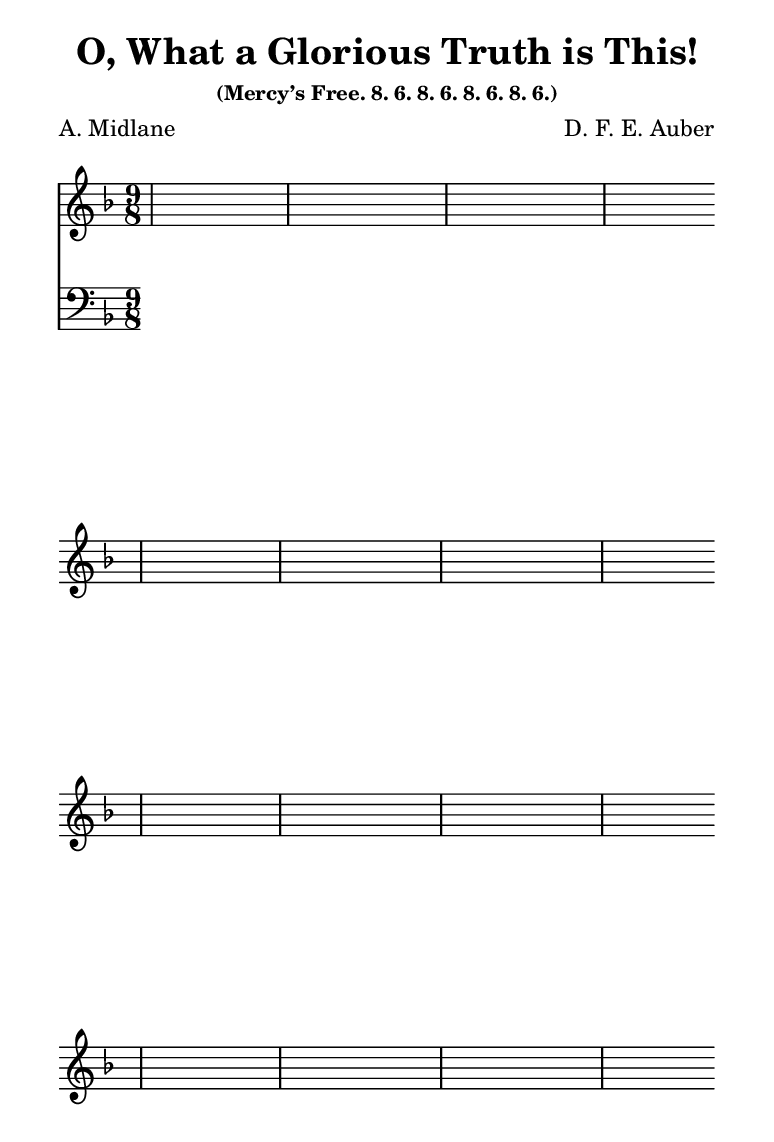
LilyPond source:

\include "common/global.ily"
\paper {
  \include "common/paper.ily"
}

\header{
  title = "O, What a Glorious Truth is This!"
  subsubtitle = "(Mercy’s Free. 8. 6. 8. 6. 8. 6. 8. 6.)"
  %meter = "8.6.8.6.8.6.8.6."
  poet = "A. Midlane"
  composer = "D. F. E. Auber"
  %copyright = ""
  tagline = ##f
}

% TODO pull this out into a common file (at least EOG003 and EOG005 use the same tune)
patternOne   = { c4( c8) | c4 c8 c4 c8 c8[ c8] c8 | c4.( c4.) c8[ c8] c8 | c4.( c4.) c4 c8 | c4. ~ c4. }
patternTwo   = { c4. | c4 c8 c4 c8 c4 c8 | c4. ~ c4. c4. | c4 c8 c4 c8 c4 c8 | c4. ~ c4. }
% TODO This is how it's expressed in the original, but the slur messes up timing
%patternTwo   = { c4. | c4( c8) c4 c8 c4 c8 | c4. ~ c4. c4. | c4 c8 c4 c8 c4 c8 | c4. ~ c4. }
patternThree = { c4. | c4 c8 c4 c8 c4 c8 | c4. c4. c4 c8 | c4. ~ c4. c4 c8 | c4. ~ c4. }
patternFour  = { c4( c8) | c4 c8 c4 c8 c8[ c8] c8 | c4.( c4.) c8[ c8] c8 | c4.( c4.) c4 c8 | c4. ~ c4. }
patternFive  = { c4. | c4 c8 c4 c8 c4 c8 | c4.( c4.) c4 c8 | c4. ~ c4. c4 c8 | c4. ~ c4. }

notesSoprano = {
\relative c' {

    \changePitch \patternOne  { c' bes | a a a a a bes c | d c c bes a | g bes a g | f f }
    \changePitch \patternOne  { c' bes | a a a a a bes c | d c c bes a | g bes a g | f f }
    \changePitch \patternTwo  { c' | c bes g d' d c | a a c | c bes g d' d c | a a }
    \changePitch \patternFour { c bes | a a a a a bes c | d c c bes a | g bes a g | f f }
\bar "|."

}
}

notesAlto = {
\relative e' {

    \changePitch \patternOne  { a g | f f f f f g a | bes f a g f | e g f e | f f }
    \changePitch \patternOne  { a g | f f f f f g a | bes f a g f | e g f e | f f }
    \changePitch \patternTwo  { f | e g e e f f | f f f | e g e e f f | f f }
    \changePitch \patternFour { a g | f f f f f g a | bes f a g f | e g f e | f f }

}
}

notesTenor = {
\relative a {

    \changePitch \patternThree { c | c c c c c c | bes a c c | c c c bes | a a }
    \changePitch \patternThree { c | c c c c c c | bes a c c | c c c bes | a a }
    \changePitch \patternTwo   { a | g c c bes bes a | c c a | g c c bes bes a | c c }
    \changePitch \patternFive  { c | c c c c c c | bes a c c | c c c bes | a a }

}
}

notesBass = {
\relative a {

    \changePitch \patternThree { f | f f f f f f | bes, f' f f | c c c c | f f }
    \changePitch \patternThree { f | f f f f f f | bes, f' f f | c c c c | f f }
    \changePitch \patternTwo   { f | c c c c f f | f f | f c c c c f f | f f }
    \changePitch \patternFive  { f | f f f f f f | bes, f' f f | c c c c | f f }

}
}

global = {
  \autoBeamOff
  \override Staff.TimeSignature #'style = #'() \time 9/8
  \once \override Score.MetronomeMark #'transparent = ##t
  \tempo 4 = 80
  \key f \major
  \partial 4.
}

VerseOne = \lyricmode {
\set stanza = "1."

O, what a glo -- rious truth is this— \bar "|"
Je -- sus died, Je -- sus died; \bar "|" \break
Has o -- pened up the path to bliss; \bar "|"
Je -- sus died, Je -- sus died; \bar "|" \break
God loved the world, His Son He gave, \bar "|"
That all who do in Him be -- lieve \bar "|" \break
Should a full, gra -- cious par -- don have; \bar "|"
Je -- sus died, Je -- sus died. \bar "|" \break

}

VerseTwo = \lyricmode {
\set stanza = "2."

To save my soul from death and hell,
Je -- sus died, Je -- sus died;
Such love a -- maz -- ing who can tell?
Je -- sus died, Je -- sus died;
Yes, He for wretch -- ed men was slain,
That they thro’ Him might life ob -- tain,
And ev -- ver -- last -- ing glo -- ry gain;
Je -- sus died, Je -- sus died.

}

VerseThree = \lyricmode {
\set stanza = "3."

O, tell it un -- to all a -- round,
Je -- sus died, Je -- sus died;
’Tis such a pre -- cious, bless -- ed sound—
Je -- sus died, Je -- sus died;
En -- treat poor sin -- ners to re -- ly
On that which brings the guilt -- y nigh;
E’en to the blood of Christ to fly;
Je -- sus died, Je -- sus died.

}

VerseFour = \lyricmode {
\set stanza = "4."

Soon heav’n shall raise the hap -- py song,
Je -- sus died, Je -- sus died;
Which end -- less a -- ges shall pro -- long,
Je -- sus died, Je -- sus died;
By vir -- tue of that pre -- cious blood
Be -- liev -- ers are brought nigh to God;
O, spread the glo -- rious news a -- broad—
Je -- sus died, Je -- sus died.

}


\score {
  \new ChoirStaff <<
    \set ChoirStaff.systemStartDelimiter = #'SystemStartBar
    \new Staff <<
      \clef "treble"
      \repeat unfold 4 {
         s4( s8) \noBreak | s4 s8 s4 s8 s8 s8 s8 \noBreak | s4.( s4.) \noBreak
             s8 s8 s8 \noBreak | s4.( s4.) \noBreak s4 s8 \noBreak | s4. ~ s4.
             \break
      }

      \new Voice = "Soprano"  { \voiceOne \global \notesSoprano \bar "|." }
      \new Voice = "Alto" { \voiceTwo \global \notesAlto }
      \new Lyrics \lyricsto "Soprano" { \VerseOne }
      \new Lyrics \lyricsto "Soprano" { \VerseTwo }
      \new Lyrics \lyricsto "Soprano" { \VerseThree }
      \new Lyrics \lyricsto "Soprano" { \VerseFour }
    >>
    \new Staff <<
      \clef "bass"
      \new Voice = "Tenor" { \voiceOne \global \notesTenor }
      \new Voice = "Bass"  { \voiceTwo \global \notesBass }
    >>
  >>
  \layout {
    \include "common/layout.ily"
  }
  \midi{
    \include "common/midi.ily"
  }
}

\version "2.14.1"  % necessary for upgrading to future LilyPond versions.

